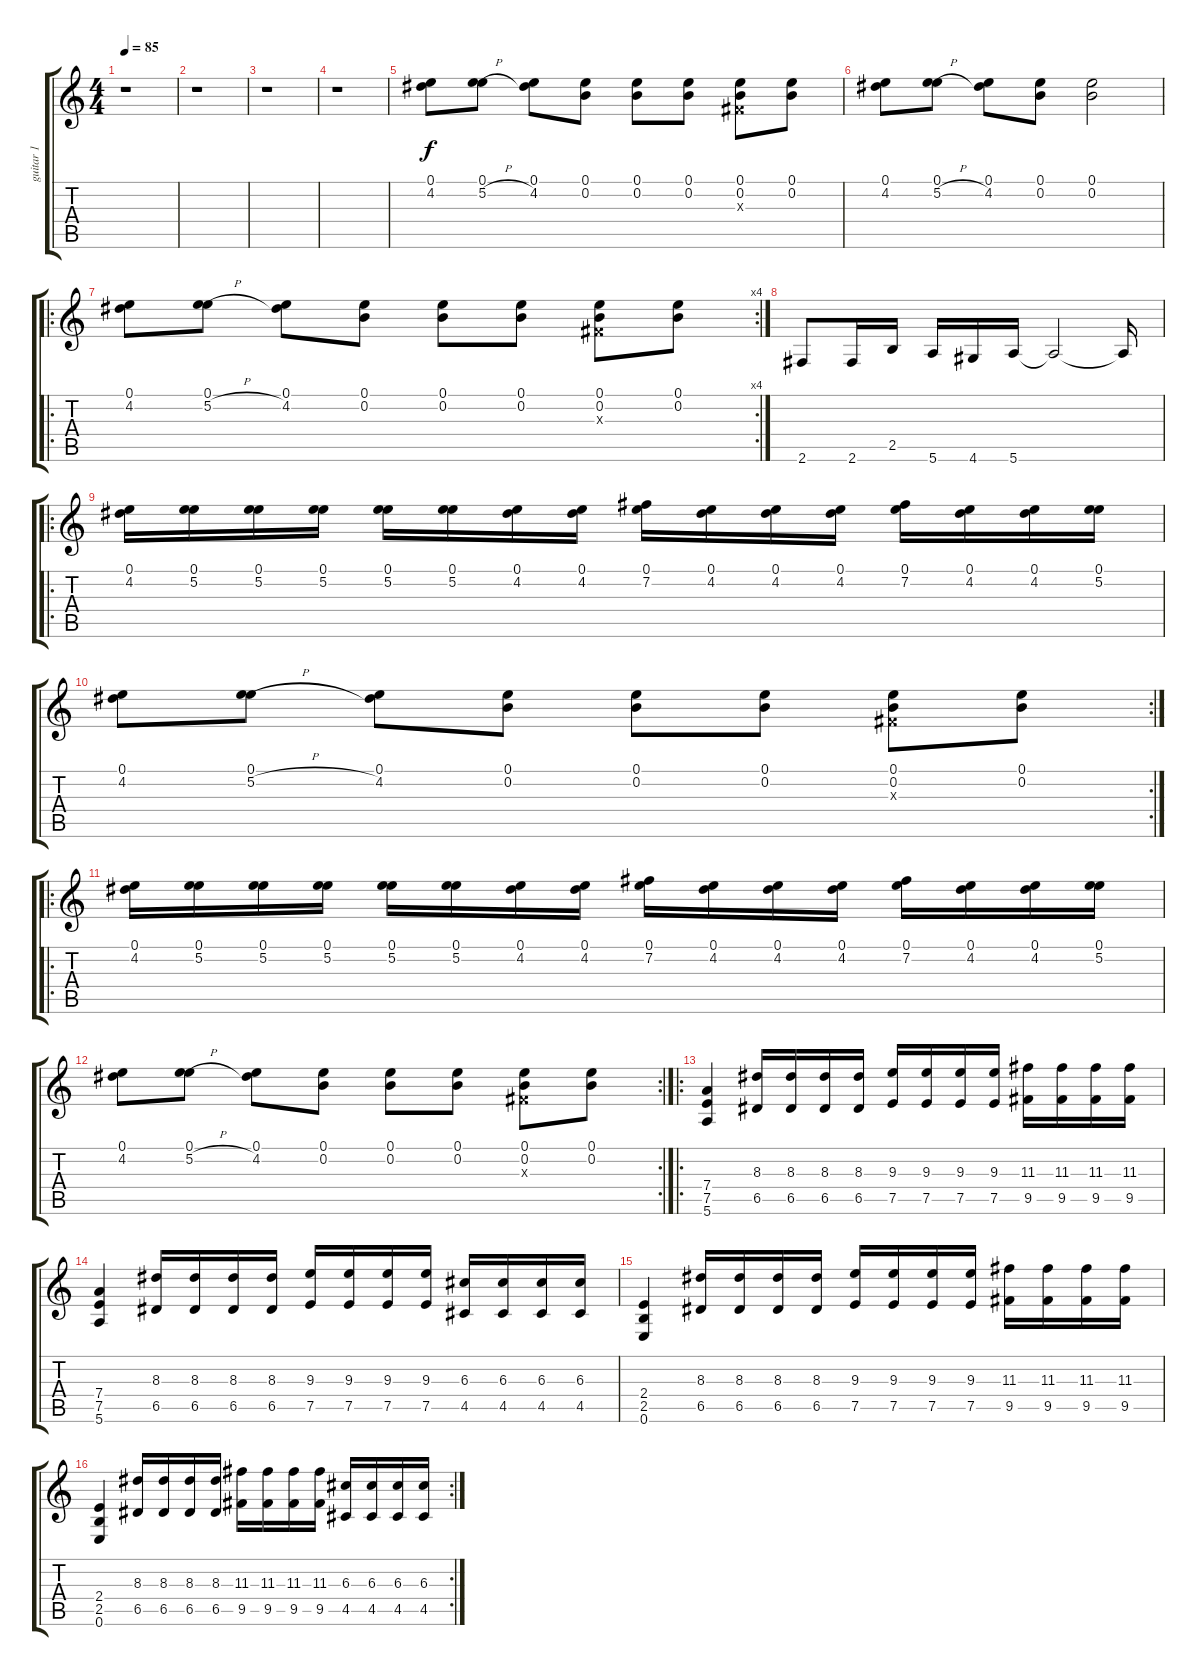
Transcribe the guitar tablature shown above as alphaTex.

\track ("guitar 1" "guitar 1") {instrument overdrivenguitar}
\staff {score tabs}
\tuning (E4 B3 G3 D3 A2 E2) {hide}
\ts (4 4)
\tempo 85
\clef g2
\ks c
r.1{dy f instrument overdrivenguitar} |
r.1 |
r.1 |
r.1 |
(0.1 4.2).8 (0.1 5.2{h}).8 (0.1 4.2).8 (0.1 0.2).8 (0.1 0.2).8 (0.1 0.2).8 (0.1 0.2 -1.3{x}).8 (0.1 0.2).8 |
(0.1 4.2).8 (0.1 5.2{h}).8 (0.1 4.2).8 (0.1 0.2).8 (0.1 0.2).2 |
\ro
\rc 4
(0.1 4.2).8 (0.1 5.2{h}).8 (0.1 4.2).8 (0.1 0.2).8 (0.1 0.2).8 (0.1 0.2).8 (0.1 0.2 -1.3{x}).8 (0.1 0.2).8 |
2.6.8 2.6.16 2.5.16 5.6.16 4.6.16 5.6.16 5.6{t}.2 5.6{t}.16 |
\ro
(0.1 4.2).16 (0.1 5.2).16 (0.1 5.2).16 (0.1 5.2).16 (0.1 5.2).16 (0.1 5.2).16 (0.1 4.2).16 (0.1 4.2).16 (0.1 7.2).16 (0.1 4.2).16 (0.1 4.2).16 (0.1 4.2).16 (0.1 7.2).16 (0.1 4.2).16 (0.1 4.2).16 (0.1 5.2).16 |
\rc 2
(0.1 4.2).8 (0.1 5.2{h}).8 (0.1 4.2).8 (0.1 0.2).8 (0.1 0.2).8 (0.1 0.2).8 (0.1 0.2 -1.3{x}).8 (0.1 0.2).8 |
\ro
(0.1 4.2).16 (0.1 5.2).16 (0.1 5.2).16 (0.1 5.2).16 (0.1 5.2).16 (0.1 5.2).16 (0.1 4.2).16 (0.1 4.2).16 (0.1 7.2).16 (0.1 4.2).16 (0.1 4.2).16 (0.1 4.2).16 (0.1 7.2).16 (0.1 4.2).16 (0.1 4.2).16 (0.1 5.2).16 |
\rc 2
(0.1 4.2).8 (0.1 5.2{h}).8 (0.1 4.2).8 (0.1 0.2).8 (0.1 0.2).8 (0.1 0.2).8 (0.1 0.2 -1.3{x}).8 (0.1 0.2).8 |
\ro
(7.4 7.5 5.6).4 (8.3 6.5).16 (8.3 6.5).16 (8.3 6.5).16 (8.3 6.5).16 (9.3 7.5).16 (9.3 7.5).16 (9.3 7.5).16 (9.3 7.5).16 (11.3 9.5).16 (11.3 9.5).16 (11.3 9.5).16 (11.3 9.5).16 |
(7.4 7.5 5.6).4 (8.3 6.5).16 (8.3 6.5).16 (8.3 6.5).16 (8.3 6.5).16 (9.3 7.5).16 (9.3 7.5).16 (9.3 7.5).16 (9.3 7.5).16 (6.3 4.5).16 (6.3 4.5).16 (6.3 4.5).16 (6.3 4.5).16 |
(2.4 2.5 0.6).4 (8.3 6.5).16 (8.3 6.5).16 (8.3 6.5).16 (8.3 6.5).16 (9.3 7.5).16 (9.3 7.5).16 (9.3 7.5).16 (9.3 7.5).16 (11.3 9.5).16 (11.3 9.5).16 (11.3 9.5).16 (11.3 9.5).16 |
\rc 2
(2.4 2.5 0.6).4 (8.3 6.5).16 (8.3 6.5).16 (8.3 6.5).16 (8.3 6.5).16 (11.3 9.5).16 (11.3 9.5).16 (11.3 9.5).16 (11.3 9.5).16 (6.3 4.5).16 (6.3 4.5).16 (6.3 4.5).16 (6.3 4.5).16
